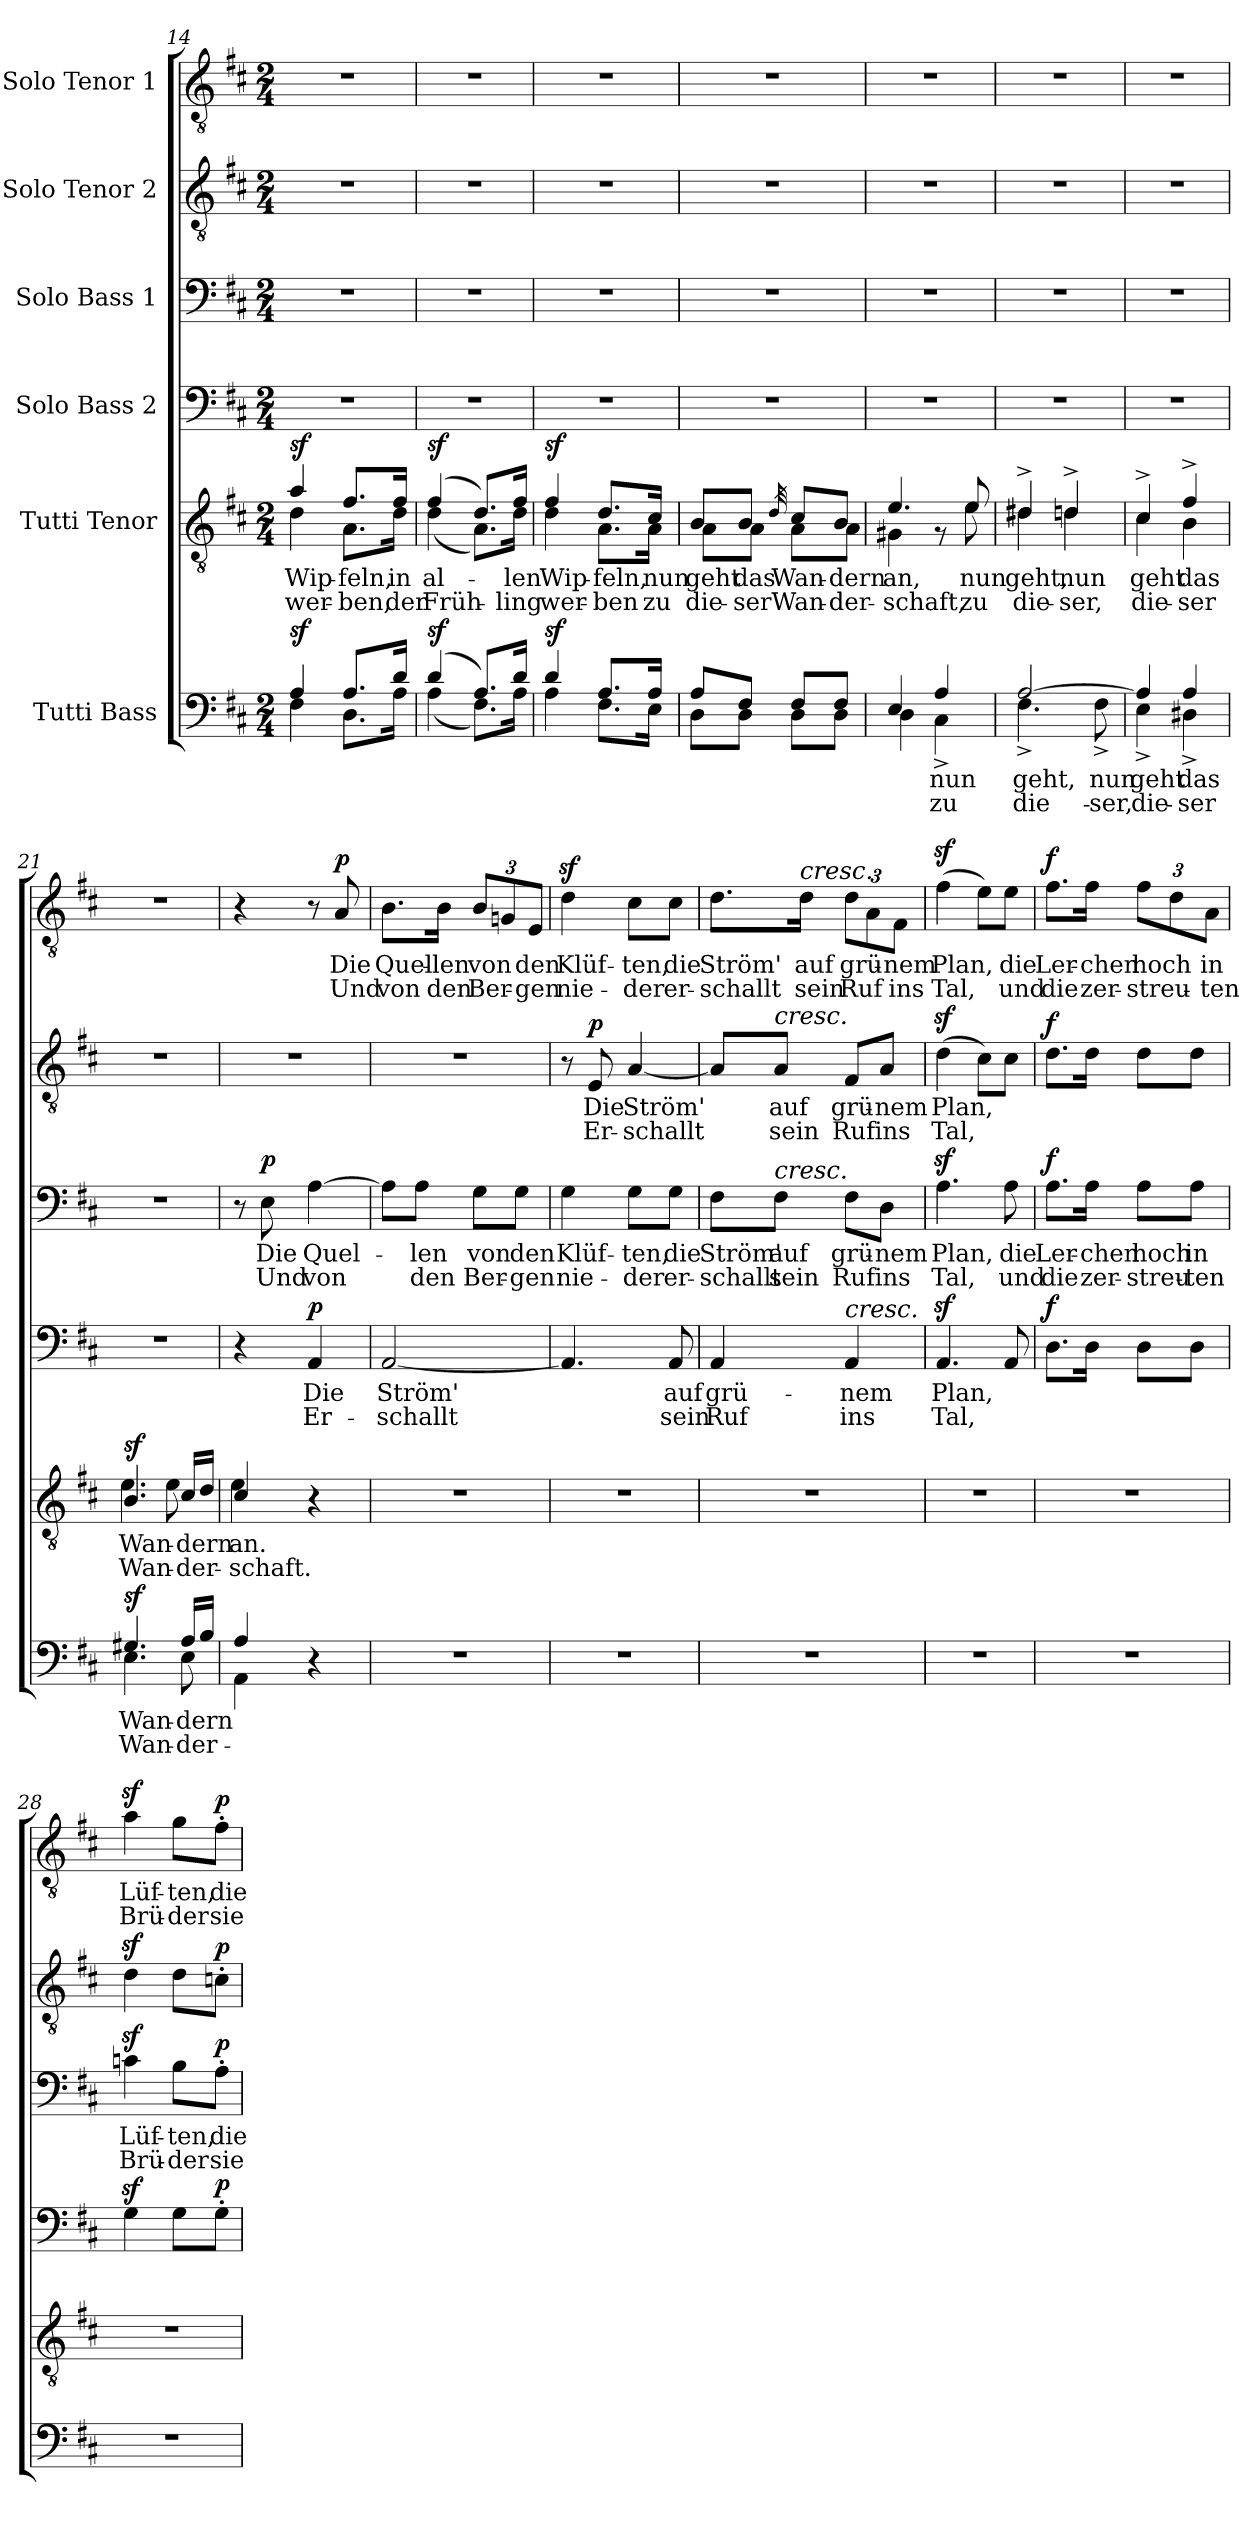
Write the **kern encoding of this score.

**kern	**text	**text	**dynam	**kern	**text	**text	**dynam	**kern	**text	**text	**dynam	**kern	**text	**text	**dynam	**kern	**text	**text	**dynam	**kern	**text	**text	**dynam
*part6	*part6	*part6	*part6	*part5	*part5	*part5	*part5	*part4	*part4	*part4	*part4	*part3	*part3	*part3	*part3	*part2	*part2	*part2	*part2	*part1	*part1	*part1	*part1
*staff6	*staff6	*staff6	*staff6	*staff5	*staff5	*staff5	*staff5	*staff4	*staff4	*staff4	*staff4	*staff3	*staff3	*staff3	*staff3	*staff2	*staff2	*staff2	*staff2	*staff1	*staff1	*staff1	*staff1
*I"Tutti Bass	*	*	*	*I"Tutti Tenor	*	*	*	*I"Solo Bass 2	*	*	*	*I"Solo Bass 1	*	*	*	*I"Solo Tenor 2	*	*	*	*I"Solo Tenor 1	*	*	*
*clefF4	*	*	*	*clefGv2	*	*	*	*clefF4	*	*	*	*clefF4	*	*	*	*clefGv2	*	*	*	*clefGv2	*	*	*
*k[f#c#]	*	*	*	*k[f#c#]	*	*	*	*k[f#c#]	*	*	*	*k[f#c#]	*	*	*	*k[f#c#]	*	*	*	*k[f#c#]	*	*	*
*M2/4	*	*	*	*M2/4	*	*	*	*M2/4	*	*	*	*M2/4	*	*	*	*M2/4	*	*	*	*M2/4	*	*	*
=14	=14	=14	=14	=14	=14	=14	=14	=14	=14	=14	=14	=14	=14	=14	=14	=14	=14	=14	=14	=14	=14	=14	=14
*^	*	*	*	*	*	*	*	*	*	*	*	*	*	*	*	*	*	*	*	*	*	*	*
!	!	!	!	!LO:DY:b	!	!LO:LY:b	!LO:LY:b	!LO:DY:b	!	!	!	!	!	!	!	!	!	!	!	!	!	!	!	!
*	*	*	*	*	*^	*	*	*	*	*	*	*	*	*	*	*	*	*	*	*	*	*	*	*
4A/	4F#\	.	.	sf	4a/	4d\	Wip-	wer-	sf	2r	.	.	.	2r	.	.	.	2r	.	.	.	2r	.	.	.
!	!	!	!	!	!	!	!LO:LY:b	!LO:LY:b	!	!	!	!	!	!	!	!	!	!	!	!	!	!	!	!	!
8.A/L	8.D\L	.	.	.	8.f#/L	8.A\L	-feln,	-ben,	.	.	.	.	.	.	.	.	.	.	.	.	.	.	.	.	.
!	!	!	!	!	!	!	!LO:LY:b	!LO:LY:b	!	!	!	!	!	!	!	!	!	!	!	!	!	!	!	!	!
16d/Jk	16A\Jk	.	.	.	16f#/Jk	16d\Jk	in	der	.	.	.	.	.	.	.	.	.	.	.	.	.	.	.	.	.
=15	=15	=15	=15	=15	=15	=15	=15	=15	=15	=15	=15	=15	=15	=15	=15	=15	=15	=15	=15	=15	=15	=15	=15	=15	=15
!	!	!	!	!LO:DY:b	!	!	!LO:LY:b	!LO:LY:b	!LO:DY:b	!	!	!	!	!	!	!	!	!	!	!	!	!	!	!	!
(>4d/	(<4A\	.	.	sf	(>4f#/	(<4d\	al-	Früh-	sf	2r	.	.	.	2r	.	.	.	2r	.	.	.	2r	.	.	.
8.A/L)	8.F#\L)	.	.	.	8.d/L)	8.A\L)	.	.	.	.	.	.	.	.	.	.	.	.	.	.	.	.	.	.	.
!	!	!	!	!	!	!	!LO:LY:b	!LO:LY:b	!	!	!	!	!	!	!	!	!	!	!	!	!	!	!	!	!
16d/Jk	16A\Jk	.	.	.	16f#/Jk	16d\Jk	-len	-ling	.	.	.	.	.	.	.	.	.	.	.	.	.	.	.	.	.
!!LO:PB:g=z
=16	=16	=16	=16	=16	=16	=16	=16	=16	=16	=16	=16	=16	=16	=16	=16	=16	=16	=16	=16	=16	=16	=16	=16	=16	=16
!	!	!	!	!LO:DY:b	!	!	!LO:LY:b	!LO:LY:b	!LO:DY:b	!	!	!	!	!	!	!	!	!	!	!	!	!	!	!	!
4d/	4A\	.	.	sf	4f#/	4d\	Wip-	wer-	sf	2r	.	.	.	2r	.	.	.	2r	.	.	.	2r	.	.	.
!	!	!	!	!	!	!	!LO:LY:b	!LO:LY:b	!	!	!	!	!	!	!	!	!	!	!	!	!	!	!	!	!
8.A/L	8.F#\L	.	.	.	8.d/L	8.A\L	-feln,	-ben	.	.	.	.	.	.	.	.	.	.	.	.	.	.	.	.	.
!	!	!	!	!	!	!	!LO:LY:b	!LO:LY:b	!	!	!	!	!	!	!	!	!	!	!	!	!	!	!	!	!
16A/Jk	16E\Jk	.	.	.	16c#/Jk	16A\Jk	nun	zu	.	.	.	.	.	.	.	.	.	.	.	.	.	.	.	.	.
=17	=17	=17	=17	=17	=17	=17	=17	=17	=17	=17	=17	=17	=17	=17	=17	=17	=17	=17	=17	=17	=17	=17	=17	=17	=17
!	!	!	!	!	!	!	!LO:LY:b	!LO:LY:b	!	!	!	!	!	!	!	!	!	!	!	!	!	!	!	!	!
8A/L	8D\L	.	.	.	8B/L	8A\L	geht	die-	.	2r	.	.	.	2r	.	.	.	2r	.	.	.	2r	.	.	.
!	!	!	!	!	!	!	!LO:LY:b	!LO:LY:b	!	!	!	!	!	!	!	!	!	!	!	!	!	!	!	!	!
8F#/J	8D\J	.	.	.	8B/J	8A\J	das	-ser	.	.	.	.	.	.	.	.	.	.	.	.	.	.	.	.	.
.	.	.	.	.	32qd/	.	.	.	.	.	.	.	.	.	.	.	.	.	.	.	.	.	.	.	.
!	!	!	!	!	!	!	!LO:LY:b	!LO:LY:b	!	!	!	!	!	!	!	!	!	!	!	!	!	!	!	!	!
8F#/L	8D\L	.	.	.	8c#/L	8A\L	Wan-	Wan-	.	.	.	.	.	.	.	.	.	.	.	.	.	.	.	.	.
!	!	!	!	!	!	!	!LO:LY:b	!LO:LY:b	!	!	!	!	!	!	!	!	!	!	!	!	!	!	!	!	!
8F#/J	8D\J	.	.	.	8B/J	8A\J	-dern	-der-	.	.	.	.	.	.	.	.	.	.	.	.	.	.	.	.	.
=18	=18	=18	=18	=18	=18	=18	=18	=18	=18	=18	=18	=18	=18	=18	=18	=18	=18	=18	=18	=18	=18	=18	=18	=18	=18
!	!	!	!	!	!	!	!LO:LY:b	!LO:LY:b	!	!	!	!	!	!	!	!	!	!	!	!	!	!	!	!	!
4E/	4D\	.	.	.	4.e/	4G#X\	an,	-schaft,	.	2r	.	.	.	2r	.	.	.	2r	.	.	.	2r	.	.	.
!	!	!LO:LY:b	!LO:LY:b	!	!	!	!	!	!	!	!	!	!	!	!	!	!	!	!	!	!	!	!	!	!
!	!	!LO:LY:b	!LO:LY:b	!	!	!	!	!	!	!	!	!	!	!	!	!	!	!	!	!	!	!	!	!	!
4A/	4C#^\	nun	zu	.	.	8r	.	.	.	.	.	.	.	.	.	.	.	.	.	.	.	.	.	.	.
!	!	!	!	!	!	!	!LO:LY:b	!LO:LY:b	!	!	!	!	!	!	!	!	!	!	!	!	!	!	!	!	!
.	.	.	.	.	8e/	8e\	nun	zu	.	.	.	.	.	.	.	.	.	.	.	.	.	.	.	.	.
=19	=19	=19	=19	=19	=19	=19	=19	=19	=19	=19	=19	=19	=19	=19	=19	=19	=19	=19	=19	=19	=19	=19	=19	=19	=19
!	!	!LO:LY:b	!LO:LY:b	!	!	!	!	!	!	!	!	!	!	!	!	!	!	!	!	!	!	!	!	!	!
!	!	!LO:LY:b	!LO:LY:b	!	!	!	!LO:LY:b	!LO:LY:b	!	!	!	!	!	!	!	!	!	!	!	!	!	!	!	!	!
[2A/	4.F#^\	geht,	die-	.	4d#X^/	4d#\	geht,	die-	.	2r	.	.	.	2r	.	.	.	2r	.	.	.	2r	.	.	.
!	!	!	!	!	!	!	!LO:LY:b	!LO:LY:b	!	!	!	!	!	!	!	!	!	!	!	!	!	!	!	!	!
.	.	.	.	.	4dn^/	4d\	nun	-ser,	.	.	.	.	.	.	.	.	.	.	.	.	.	.	.	.	.
!	!	!LO:LY:b	!LO:LY:b	!	!	!	!	!	!	!	!	!	!	!	!	!	!	!	!	!	!	!	!	!	!
.	8F#^\	nun	-ser,	.	.	.	.	.	.	.	.	.	.	.	.	.	.	.	.	.	.	.	.	.	.
=20	=20	=20	=20	=20	=20	=20	=20	=20	=20	=20	=20	=20	=20	=20	=20	=20	=20	=20	=20	=20	=20	=20	=20	=20	=20
!	!	!LO:LY:b	!LO:LY:b	!	!	!	!LO:LY:b	!LO:LY:b	!	!	!	!	!	!	!	!	!	!	!	!	!	!	!	!	!
4A/]	4E^\	geht	die-	.	4c#^/	4c#\	geht	die-	.	2r	.	.	.	2r	.	.	.	2r	.	.	.	2r	.	.	.
!	!	!LO:LY:b	!LO:LY:b	!	!	!	!	!	!	!	!	!	!	!	!	!	!	!	!	!	!	!	!	!	!
!	!	!LO:LY:b	!LO:LY:b	!	!	!	!LO:LY:b	!LO:LY:b	!	!	!	!	!	!	!	!	!	!	!	!	!	!	!	!	!
4A/	4D#X^\	das	-ser	.	4f#^/	4B\	das	-ser	.	.	.	.	.	.	.	.	.	.	.	.	.	.	.	.	.
=21	=21	=21	=21	=21	=21	=21	=21	=21	=21	=21	=21	=21	=21	=21	=21	=21	=21	=21	=21	=21	=21	=21	=21	=21	=21
!	!	!LO:LY:b	!LO:LY:b	!LO:DY:b	!	!	!LO:LY:b	!LO:LY:b	!LO:DY:b	!	!	!	!	!	!	!	!	!	!	!	!	!	!	!	!
4.G#X/	4.E\	Wan-	Wan-	sf	4.B/	4.e\	Wan-	Wan-	sf	2r	.	.	.	2r	.	.	.	2r	.	.	.	2r	.	.	.
!	!	!LO:LY:b	!LO:LY:b	!	!	!	!LO:LY:b	!LO:LY:b	!	!	!	!	!	!	!	!	!	!	!	!	!	!	!	!	!
16A/LL	8E\	-dern	-der -	.	16c#/LL	8e\	-dern	-der-	.	.	.	.	.	.	.	.	.	.	.	.	.	.	.	.	.
16B/JJ	.	.	.	.	16d/JJ	.	.	.	.	.	.	.	.	.	.	.	.	.	.	.	.	.	.	.	.
!!LO:PB:g=z
=22	=22	=22	=22	=22	=22	=22	=22	=22	=22	=22	=22	=22	=22	=22	=22	=22	=22	=22	=22	=22	=22	=22	=22	=22	=22
!	!	!	!	!	!	!	!LO:LY:b	!LO:LY:b	!	!	!	!	!	!	!	!	!	!	!	!	!	!	!	!	!
4A/	4AA\	.	.	.	4c#/	4e\	an.	-schaft.	.	4r	.	.	.	8r	.	.	.	2r	.	.	.	4r	.	.	.
!	!	!	!	!	!	!	!	!	!	!	!	!	!	!	!LO:LY:b	!LO:LY:b	!LO:DY:b	!	!	!	!	!	!	!	!
.	.	.	.	.	.	.	.	.	.	.	.	.	.	8E\	Die	Und	p	.	.	.	.	.	.	.	.
!	!	!	!	!	!	!	!	!	!	!	!LO:LY:b	!LO:LY:b	!LO:DY:b	!	!LO:LY:b	!LO:LY:b	!	!	!	!	!	!	!	!	!
4r	4ryy	.	.	.	4r	4ryy	.	.	.	4AA/	Die	Er-	p	[4A\	Quel-	von	.	.	.	.	.	8r	.	.	.
!	!	!	!	!	!	!	!	!	!	!	!	!	!	!	!	!	!	!	!	!	!	!	!LO:LY:b	!LO:LY:b	!LO:DY:b
.	.	.	.	.	.	.	.	.	.	.	.	.	.	.	.	.	.	.	.	.	.	8A/	Die	Und	p
*v	*v	*	*	*	*	*	*	*	*	*	*	*	*	*	*	*	*	*	*	*	*	*	*	*	*
*	*	*	*	*v	*v	*	*	*	*	*	*	*	*	*	*	*	*	*	*	*	*	*	*	*
=23	=23	=23	=23	=23	=23	=23	=23	=23	=23	=23	=23	=23	=23	=23	=23	=23	=23	=23	=23	=23	=23	=23	=23
!	!	!	!	!	!	!	!	!	!LO:LY:b	!LO:LY:b	!	!	!	!	!	!	!	!	!	!	!LO:LY:b	!LO:LY:b	!
2r	.	.	.	2r	.	.	.	[2AA/	Ström'	-schallt	.	8A\L]	.	.	.	2r	.	.	.	8.B\L	Quel-	von	.
!	!	!	!	!	!	!	!	!	!	!	!	!	!LO:LY:b	!LO:LY:b	!	!	!	!	!	!	!	!	!
.	.	.	.	.	.	.	.	.	.	.	.	8A\J	-len	den	.	.	.	.	.	.	.	.	.
!	!	!	!	!	!	!	!	!	!	!	!	!	!	!	!	!	!	!	!	!	!LO:LY:b	!LO:LY:b	!
.	.	.	.	.	.	.	.	.	.	.	.	.	.	.	.	.	.	.	.	16B\Jk	-len	den	.
!	!	!	!	!	!	!	!	!	!	!	!	!	!LO:LY:b	!LO:LY:b	!	!	!	!	!	!	!	!	!
*	*	*	*	*	*	*	*	*	*	*	*	*	*	*	*	*	*	*	*	*Xbrackettup	*	*	*
!	!	!	!	!	!	!	!	!	!	!	!	!	!	!	!	!	!	!	!	!	!LO:LY:b	!LO:LY:b	!
.	.	.	.	.	.	.	.	.	.	.	.	8G\L	von	Ber-	.	.	.	.	.	12B/L	von	Ber-	.
.	.	.	.	.	.	.	.	.	.	.	.	.	.	.	.	.	.	.	.	12Gn/	.	.	.
!	!	!	!	!	!	!	!	!	!	!	!	!	!LO:LY:b	!LO:LY:b	!	!	!	!	!	!	!	!	!
.	.	.	.	.	.	.	.	.	.	.	.	8G\J	den	-gen	.	.	.	.	.	.	.	.	.
!	!	!	!	!	!	!	!	!	!	!	!	!	!	!	!	!	!	!	!	!	!LO:LY:b	!LO:LY:b	!
.	.	.	.	.	.	.	.	.	.	.	.	.	.	.	.	.	.	.	.	12E/J	den	-gen	.
=24	=24	=24	=24	=24	=24	=24	=24	=24	=24	=24	=24	=24	=24	=24	=24	=24	=24	=24	=24	=24	=24	=24	=24
!	!	!	!	!	!	!	!	!	!	!	!	!	!LO:LY:b	!LO:LY:b	!	!	!	!	!	!	!LO:LY:b	!LO:LY:b	!
2r	.	.	.	2r	.	.	.	4.AA/]	.	.	.	4G\	Klüf-	nie-	.	8r	.	.	.	4dz<\	Klüf-	nie-	.
!	!	!	!	!	!	!	!	!	!	!	!	!	!	!	!	!	!LO:LY:b	!LO:LY:b	!LO:DY:b	!	!	!	!
.	.	.	.	.	.	.	.	.	.	.	.	.	.	.	.	8E/	Die	Er-	p	.	.	.	.
!	!	!	!	!	!	!	!	!	!	!	!	!	!LO:LY:b	!LO:LY:b	!	!	!LO:LY:b	!LO:LY:b	!	!	!LO:LY:b	!LO:LY:b	!
.	.	.	.	.	.	.	.	.	.	.	.	8G\L	-ten,	-der	.	[4A/	Ström'	-schallt	.	8c#\L	-ten,	-der	.
!	!	!	!	!	!	!	!	!	!LO:LY:b	!LO:LY:b	!	!	!LO:LY:b	!LO:LY:b	!	!	!	!	!	!	!LO:LY:b	!LO:LY:b	!
.	.	.	.	.	.	.	.	8AA/	auf	sein	.	8G\J	die	er-	.	.	.	.	.	8c#\J	die	er-	.
=25	=25	=25	=25	=25	=25	=25	=25	=25	=25	=25	=25	=25	=25	=25	=25	=25	=25	=25	=25	=25	=25	=25	=25
!	!	!	!	!	!	!	!	!	!LO:LY:b	!LO:LY:b	!	!	!LO:LY:b	!LO:LY:b	!	!	!	!	!	!	!LO:LY:b	!LO:LY:b	!
2r	.	.	.	2r	.	.	.	4AA/	grü-	Ruf	.	8F#\L	Ström'	-schallt	.	8A/L]	.	.	.	8.d\L	Ström'	-schallt	.
!	!	!	!	!	!	!	!	!	!	!	!	!	!	!	!	!LO:TX:a:i:t=cresc.	!	!	!	!	!	!	!
!	!	!	!	!	!	!	!	!	!	!	!	!LO:TX:a:i:t=cresc.	!	!	!	!	!	!	!	!	!	!	!
!	!	!	!	!	!	!	!	!	!	!	!	!	!LO:LY:b	!LO:LY:b	!	!	!LO:LY:b	!LO:LY:b	!	!	!	!	!
.	.	.	.	.	.	.	.	.	.	.	.	8F#\J	auf	sein	.	8A/J	auf	sein	.	.	.	.	.
!	!	!	!	!	!	!	!	!	!	!	!	!	!	!	!	!	!	!	!	!LO:TX:a:i:t=cresc.	!	!	!
!	!	!	!	!	!	!	!	!	!	!	!	!	!	!	!	!	!	!	!	!	!LO:LY:b	!LO:LY:b	!
.	.	.	.	.	.	.	.	.	.	.	.	.	.	.	.	.	.	.	.	16d\Jk	auf	sein	.
!	!	!	!	!	!	!	!	!LO:TX:a:i:t=cresc.	!	!	!	!	!	!	!	!	!	!	!	!	!	!	!
!	!	!	!	!	!	!	!	!	!LO:LY:b	!LO:LY:b	!	!	!LO:LY:b	!LO:LY:b	!	!	!LO:LY:b	!LO:LY:b	!	!	!LO:LY:b	!LO:LY:b	!
.	.	.	.	.	.	.	.	4AA/	-nem	ins	.	8F#\L	grü-	Ruf	.	8F#/L	grü-	Ruf	.	12d\L	grü-	-Ruf	.
.	.	.	.	.	.	.	.	.	.	.	.	.	.	.	.	.	.	.	.	12A\	.	.	.
!	!	!	!	!	!	!	!	!	!	!	!	!	!LO:LY:b	!LO:LY:b	!	!	!LO:LY:b	!LO:LY:b	!	!	!	!	!
.	.	.	.	.	.	.	.	.	.	.	.	8D\J	-nem	ins	.	8A/J	-nem	ins	.	.	.	.	.
!	!	!	!	!	!	!	!	!	!	!	!	!	!	!	!	!	!	!	!	!	!LO:LY:b	!LO:LY:b	!
.	.	.	.	.	.	.	.	.	.	.	.	.	.	.	.	.	.	.	.	12F#\J	-nem	ins	.
=26	=26	=26	=26	=26	=26	=26	=26	=26	=26	=26	=26	=26	=26	=26	=26	=26	=26	=26	=26	=26	=26	=26	=26
!	!	!	!	!	!	!	!	!	!LO:LY:b	!LO:LY:b	!	!	!LO:LY:b	!LO:LY:b	!	!	!LO:LY:b	!LO:LY:b	!	!	!LO:LY:b	!LO:LY:b	!
2r	.	.	.	2r	.	.	.	4.AAz</	Plan,	Tal,	.	4.Az<\	Plan,	Tal,	.	(>4dz<\	Plan,	Tal,	.	(>4f#z<\	Plan,	Tal,	.
.	.	.	.	.	.	.	.	.	.	.	.	.	.	.	.	8c#\L)	.	.	.	8e\L)	.	.	.
!	!	!	!	!	!	!	!	!	!	!	!	!	!LO:LY:b	!LO:LY:b	!	!	!	!	!	!	!LO:LY:b	!LO:LY:b	!
.	.	.	.	.	.	.	.	8AA/	.	.	.	8A\	die	und	.	8c#\J	.	.	.	8e\J	die	und	.
!!LO:LB:g=z
=27	=27	=27	=27	=27	=27	=27	=27	=27	=27	=27	=27	=27	=27	=27	=27	=27	=27	=27	=27	=27	=27	=27	=27
!	!	!	!	!	!	!	!	!	!	!	!LO:DY:b	!	!LO:LY:b	!LO:LY:b	!LO:DY:b	!	!	!	!LO:DY:b	!	!LO:LY:b	!LO:LY:b	!LO:DY:b
2r	.	.	.	2r	.	.	.	8.D\L	.	.	f	8.A\L	Ler-	die	f	8.d\L	.	.	f	8.f#\L	Ler-	die	f
!	!	!	!	!	!	!	!	!	!	!	!	!	!LO:LY:b	!LO:LY:b	!	!	!	!	!	!	!LO:LY:b	!LO:LY:b	!
.	.	.	.	.	.	.	.	16D\Jk	.	.	.	16A\Jk	-chen	zer-	.	16d\Jk	.	.	.	16f#\Jk	-chen	zer-	.
!	!	!	!	!	!	!	!	!	!	!	!	!	!LO:LY:b	!LO:LY:b	!	!	!	!	!	!	!LO:LY:b	!LO:LY:b	!
.	.	.	.	.	.	.	.	8D\L	.	.	.	8A\L	hoch	-streu-	.	8d\L	.	.	.	12f#\L	hoch	-streu-	.
.	.	.	.	.	.	.	.	.	.	.	.	.	.	.	.	.	.	.	.	12d\	.	.	.
!	!	!	!	!	!	!	!	!	!	!	!	!	!LO:LY:b	!LO:LY:b	!	!	!	!	!	!	!	!	!
.	.	.	.	.	.	.	.	8D\J	.	.	.	8A\J	in	-ten	.	8d\J	.	.	.	.	.	.	.
!	!	!	!	!	!	!	!	!	!	!	!	!	!	!	!	!	!	!	!	!	!LO:LY:b	!LO:LY:b	!
.	.	.	.	.	.	.	.	.	.	.	.	.	.	.	.	.	.	.	.	12A\J	in	-ten	.
=28	=28	=28	=28	=28	=28	=28	=28	=28	=28	=28	=28	=28	=28	=28	=28	=28	=28	=28	=28	=28	=28	=28	=28
!	!	!	!	!	!	!	!	!	!	!	!	!	!LO:LY:b	!LO:LY:b	!	!	!	!	!	!	!LO:LY:b	!LO:LY:b	!
2r	.	.	.	2r	.	.	.	4Gz<\	.	.	.	4cnz<\	Lüf-	Brü-	.	4dz<\	.	.	.	4az<\	Lüf-	Brü-	.
!	!	!	!	!	!	!	!	!	!	!	!	!	!LO:LY:b	!LO:LY:b	!	!	!	!	!	!	!LO:LY:b	!LO:LY:b	!
.	.	.	.	.	.	.	.	8G\L	.	.	.	8B\L	-ten,	-der	.	8d\L	.	.	.	8g\L	-ten,	-der	.
!	!	!	!	!	!	!	!	!	!	!	!LO:DY:b	!	!LO:LY:b	!LO:LY:b	!LO:DY:b	!	!	!	!LO:DY:b	!	!LO:LY:b	!LO:LY:b	!LO:DY:b
.	.	.	.	.	.	.	.	8G'\J	.	.	p	8A'\J	die	sie	p	8cn'\J	.	.	p	8f#'\J	die	sie	p
=	=	=	=	=	=	=	=	=	=	=	=	=	=	=	=	=	=	=	=	=	=	=	=
*-	*-	*-	*-	*-	*-	*-	*-	*-	*-	*-	*-	*-	*-	*-	*-	*-	*-	*-	*-	*-	*-	*-	*-
